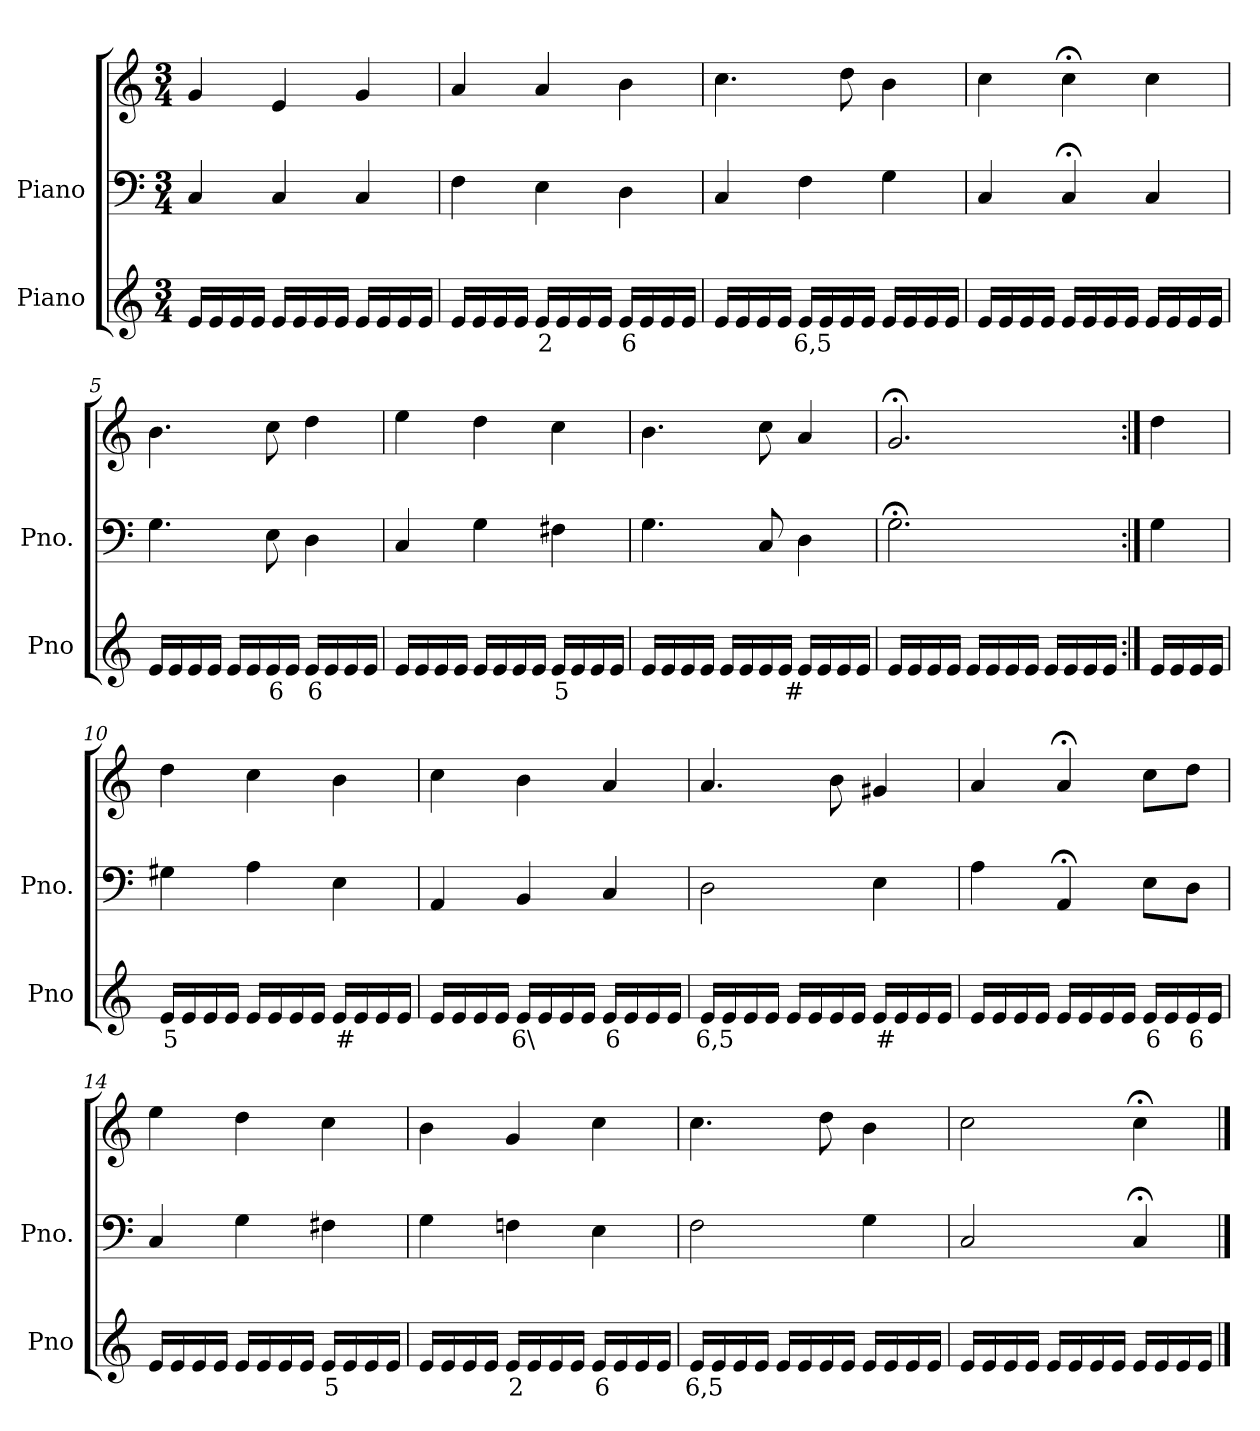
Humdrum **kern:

**kern	**text	**kern	**kern
*part2	*part2	*part1	*part1
*staff3	*staff3	*staff2	*staff1
*I"Piano	*	*I"Piano	*
*I'Pno	*	*I'Pno.	*
*clefG2	*	*clefF4	*clefG2
*k[]	*	*k[]	*k[]
*M3/4	*	*M3/4	*M3/4
=1	=1	=1	=1
16e/LL	.	4C/	4g/
16e/	.	.	.
16e/	.	.	.
16e/JJ	.	.	.
16e/LL	.	4C/	4e/
16e/	.	.	.
16e/	.	.	.
16e/JJ	.	.	.
16e/LL	.	4C/	4g/
16e/	.	.	.
16e/	.	.	.
16e/JJ	.	.	.
=2	=2	=2	=2
16e/LL	.	4F\	4a/
16e/	.	.	.
16e/	.	.	.
16e/JJ	.	.	.
!	!LO:LY:b	!	!
16e/LL	2	4E\	4a/
16e/	.	.	.
16e/	.	.	.
16e/JJ	.	.	.
!	!LO:LY:b	!	!
16e/LL	6	4D\	4b\
16e/	.	.	.
16e/	.	.	.
16e/JJ	.	.	.
=3	=3	=3	=3
16e/LL	.	4C/	4.cc\
16e/	.	.	.
16e/	.	.	.
16e/JJ	.	.	.
!	!LO:LY:b	!	!
16e/LL	6,5	4F\	.
16e/	.	.	.
16e/	.	.	8dd\
16e/JJ	.	.	.
16e/LL	.	4G\	4b\
16e/	.	.	.
16e/	.	.	.
16e/JJ	.	.	.
=4	=4	=4	=4
16e/LL	.	4C/	4cc\
16e/	.	.	.
16e/	.	.	.
16e/JJ	.	.	.
16e/LL	.	4C;</	4cc;<\
16e/	.	.	.
16e/	.	.	.
16e/JJ	.	.	.
16e/LL	.	4C/	4cc\
16e/	.	.	.
16e/	.	.	.
16e/JJ	.	.	.
=5	=5	=5	=5
16e/LL	.	4.G\	4.b\
16e/	.	.	.
16e/	.	.	.
16e/JJ	.	.	.
16e/LL	.	.	.
16e/	.	.	.
!	!LO:LY:b	!	!
16e/	6	8E\	8cc\
16e/JJ	.	.	.
!	!LO:LY:b	!	!
16e/LL	6	4D\	4dd\
16e/	.	.	.
16e/	.	.	.
16e/JJ	.	.	.
=6	=6	=6	=6
16e/LL	.	4C/	4ee\
16e/	.	.	.
16e/	.	.	.
16e/JJ	.	.	.
16e/LL	.	4G\	4dd\
16e/	.	.	.
16e/	.	.	.
16e/JJ	.	.	.
!	!LO:LY:b	!	!
16e/LL	5	4F#X\	4cc\
16e/	.	.	.
16e/	.	.	.
16e/JJ	.	.	.
=7	=7	=7	=7
16e/LL	.	4.G\	4.b\
16e/	.	.	.
16e/	.	.	.
16e/JJ	.	.	.
16e/LL	.	.	.
16e/	.	.	.
16e/	.	8C/	8cc\
16e/JJ	.	.	.
!	!LO:LY:b	!	!
16e/LL	#	4D\	4a/
16e/	.	.	.
16e/	.	.	.
16e/JJ	.	.	.
=8	=8	=8	=8
16e/LL	.	2.G;<\	2.g;</
16e/	.	.	.
16e/	.	.	.
16e/JJ	.	.	.
16e/LL	.	.	.
16e/	.	.	.
16e/	.	.	.
16e/JJ	.	.	.
16e/LL	.	.	.
16e/	.	.	.
16e/	.	.	.
16e/JJ	.	.	.
=9:|!	=9:|!	=9:|!	=9:|!
16e/LL	.	4G\	4dd\
16e/	.	.	.
16e/	.	.	.
16e/JJ	.	.	.
=10	=10	=10	=10
!	!LO:LY:b	!	!
16e/LL	5	4G#X\	4dd\
16e/	.	.	.
16e/	.	.	.
16e/JJ	.	.	.
16e/LL	.	4A\	4cc\
16e/	.	.	.
16e/	.	.	.
16e/JJ	.	.	.
!	!LO:LY:b	!	!
16e/LL	#	4E\	4b\
16e/	.	.	.
16e/	.	.	.
16e/JJ	.	.	.
=11	=11	=11	=11
16e/LL	.	4AA/	4cc\
16e/	.	.	.
16e/	.	.	.
16e/JJ	.	.	.
!	!LO:LY:b	!	!
16e/LL	6\	4BB/	4b\
16e/	.	.	.
16e/	.	.	.
16e/JJ	.	.	.
!	!LO:LY:b	!	!
16e/LL	6	4C/	4a/
16e/	.	.	.
16e/	.	.	.
16e/JJ	.	.	.
=12	=12	=12	=12
!	!LO:LY:b	!	!
16e/LL	6,5	2D\	4.a/
16e/	.	.	.
16e/	.	.	.
16e/JJ	.	.	.
16e/LL	.	.	.
16e/	.	.	.
16e/	.	.	8b\
16e/JJ	.	.	.
!	!LO:LY:b	!	!
16e/LL	#	4E\	4g#X/
16e/	.	.	.
16e/	.	.	.
16e/JJ	.	.	.
=13	=13	=13	=13
16e/LL	.	4A\	4a/
16e/	.	.	.
16e/	.	.	.
16e/JJ	.	.	.
16e/LL	.	4AA;</	4a;</
16e/	.	.	.
16e/	.	.	.
16e/JJ	.	.	.
!	!LO:LY:b	!	!
16e/LL	6	8E\L	8cc\L
16e/	.	.	.
!	!LO:LY:b	!	!
16e/	6	8D\J	8dd\J
16e/JJ	.	.	.
=14	=14	=14	=14
16e/LL	.	4C/	4ee\
16e/	.	.	.
16e/	.	.	.
16e/JJ	.	.	.
16e/LL	.	4G\	4dd\
16e/	.	.	.
16e/	.	.	.
16e/JJ	.	.	.
!	!LO:LY:b	!	!
16e/LL	5	4F#X\	4cc\
16e/	.	.	.
16e/	.	.	.
16e/JJ	.	.	.
=15	=15	=15	=15
16e/LL	.	4G\	4b\
16e/	.	.	.
16e/	.	.	.
16e/JJ	.	.	.
!	!LO:LY:b	!	!
16e/LL	2	4Fn\	4g/
16e/	.	.	.
16e/	.	.	.
16e/JJ	.	.	.
!	!LO:LY:b	!	!
16e/LL	6	4E\	4cc\
16e/	.	.	.
16e/	.	.	.
16e/JJ	.	.	.
=16	=16	=16	=16
!	!LO:LY:b	!	!
16e/LL	6,5	2F\	4.cc\
16e/	.	.	.
16e/	.	.	.
16e/JJ	.	.	.
16e/LL	.	.	.
16e/	.	.	.
16e/	.	.	8dd\
16e/JJ	.	.	.
16e/LL	.	4G\	4b\
16e/	.	.	.
16e/	.	.	.
16e/JJ	.	.	.
=17	=17	=17	=17
16e/LL	.	2C/	2cc\
16e/	.	.	.
16e/	.	.	.
16e/JJ	.	.	.
16e/LL	.	.	.
16e/	.	.	.
16e/	.	.	.
16e/JJ	.	.	.
16e/LL	.	4C;</	4cc;<\
16e/	.	.	.
16e/	.	.	.
16e/JJ	.	.	.
==	==	==	==
*-	*-	*-	*-
